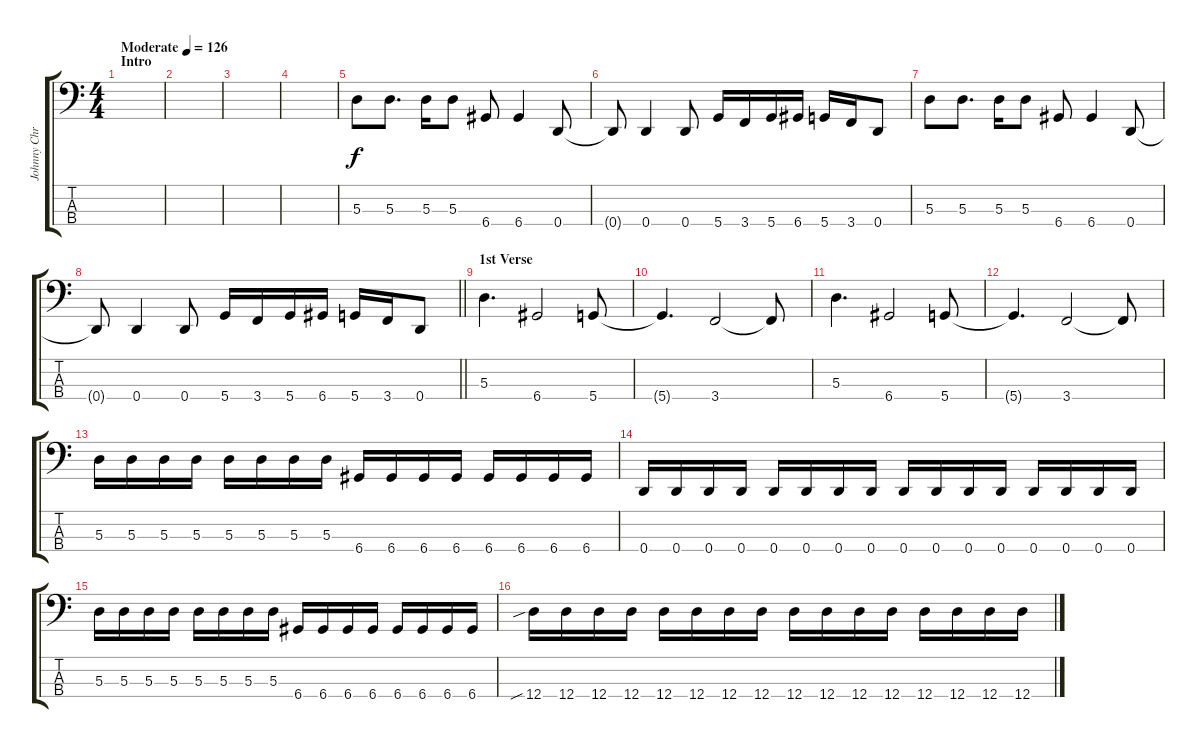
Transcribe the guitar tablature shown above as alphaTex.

\track ("Johnny Christ" "Johnny Chr") {instrument electricbasspick}
\staff {score tabs}
\tuning (G2 D2 A1 D1) {hide}
\ts (4 4)
\section ("" "Intro")
\tempo (126 "Moderate")
\clef f4
\ks c
|
|
|
|
5.3.8 5.3.8{d} 5.3.16 5.3.8 6.4.8 6.4.4 0.4.8 |
0.4{t}.8 0.4.4 0.4.8 5.4.16 3.4.16 5.4.16 6.4.16 5.4.16 3.4.16 0.4.8 |
5.3.8 5.3.8{d} 5.3.16 5.3.8 6.4.8 6.4.4 0.4.8 |
\barLineRight lightlight
0.4{t}.8 0.4.4 0.4.8 5.4.16 3.4.16 5.4.16 6.4.16 5.4.16 3.4.16 0.4.8 |
\section ("" "1st Verse")
5.3.4{d} 6.4.2 5.4.8 |
5.4{t}.4{d} 3.4.2 3.4{t}.8 |
5.3.4{d} 6.4.2 5.4.8 |
5.4{t}.4{d} 3.4.2 3.4{t}.8 |
5.3.16 5.3.16 5.3.16 5.3.16 5.3.16 5.3.16 5.3.16 5.3.16 6.4.16 6.4.16 6.4.16 6.4.16 6.4.16 6.4.16 6.4.16 6.4.16 |
0.4.16 0.4.16 0.4.16 0.4.16 0.4.16 0.4.16 0.4.16 0.4.16 0.4.16 0.4.16 0.4.16 0.4.16 0.4.16 0.4.16 0.4.16 0.4.16 |
5.3.16 5.3.16 5.3.16 5.3.16 5.3.16 5.3.16 5.3.16 5.3.16 6.4.16 6.4.16 6.4.16 6.4.16 6.4.16 6.4.16 6.4.16 6.4.16 |
12.4{sib}.16 12.4.16 12.4.16 12.4.16 12.4.16 12.4.16 12.4.16 12.4.16 12.4.16 12.4.16 12.4.16 12.4.16 12.4.16 12.4.16 12.4.16 12.4.16
